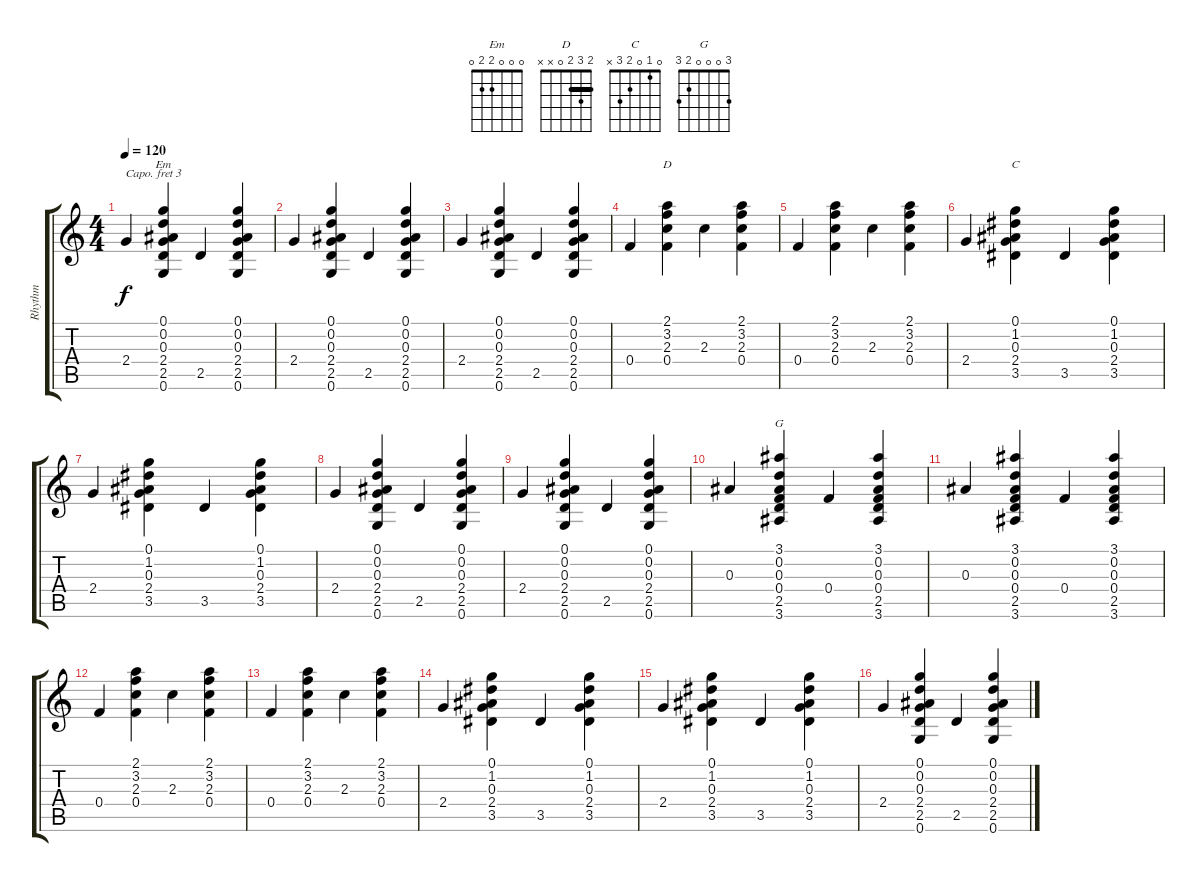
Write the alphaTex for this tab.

\track ("Rhythm" "Rhythm") {instrument acousticguitarsteel}
\staff {score tabs}
\capo 3
\tuning (E4 B3 G3 D3 A2 E2) {hide}
\chord ("Em" 0 0 0 2 2 0)
\chord ("D" 2 3 2 0 x x) {barre 2}
\chord ("C" 0 1 0 2 3 x)
\chord ("G" 3 0 0 0 2 3)
\ts (4 4)
\tempo 120
\clef g2
\ks c
2.4.4{dy f} (0.1 0.2 0.3 2.4 2.5 0.6).4{ch "Em"} 2.5.4 (0.1 0.2 0.3 2.4 2.5 0.6).4 |
2.4.4 (0.1 0.2 0.3 2.4 2.5 0.6).4 2.5.4 (0.1 0.2 0.3 2.4 2.5 0.6).4 |
2.4.4 (0.1 0.2 0.3 2.4 2.5 0.6).4 2.5.4 (0.1 0.2 0.3 2.4 2.5 0.6).4 |
0.4.4 (2.1 3.2 2.3 0.4).4{ch "D"} 2.3.4 (2.1 3.2 2.3 0.4).4 |
0.4.4 (2.1 3.2 2.3 0.4).4 2.3.4 (2.1 3.2 2.3 0.4).4 |
2.4.4 (0.1 1.2 0.3 2.4 3.5).4{ch "C"} 3.5.4 (0.1 1.2 0.3 2.4 3.5).4 |
2.4.4 (0.1 1.2 0.3 2.4 3.5).4 3.5.4 (0.1 1.2 0.3 2.4 3.5).4 |
2.4.4 (0.1 0.2 0.3 2.4 2.5 0.6).4 2.5.4 (0.1 0.2 0.3 2.4 2.5 0.6).4 |
2.4.4 (0.1 0.2 0.3 2.4 2.5 0.6).4 2.5.4 (0.1 0.2 0.3 2.4 2.5 0.6).4 |
0.3.4 (3.1 0.2 0.3 0.4 2.5 3.6).4{ch "G"} 0.4.4 (3.1 0.2 0.3 0.4 2.5 3.6).4 |
0.3.4 (3.1 0.2 0.3 0.4 2.5 3.6).4 0.4.4 (3.1 0.2 0.3 0.4 2.5 3.6).4 |
0.4.4 (2.1 3.2 2.3 0.4).4 2.3.4 (2.1 3.2 2.3 0.4).4 |
0.4.4 (2.1 3.2 2.3 0.4).4 2.3.4 (2.1 3.2 2.3 0.4).4 |
2.4.4 (0.1 1.2 0.3 2.4 3.5).4 3.5.4 (0.1 1.2 0.3 2.4 3.5).4 |
2.4.4 (0.1 1.2 0.3 2.4 3.5).4 3.5.4 (0.1 1.2 0.3 2.4 3.5).4 |
2.4.4 (0.1 0.2 0.3 2.4 2.5 0.6).4 2.5.4 (0.1 0.2 0.3 2.4 2.5 0.6).4
